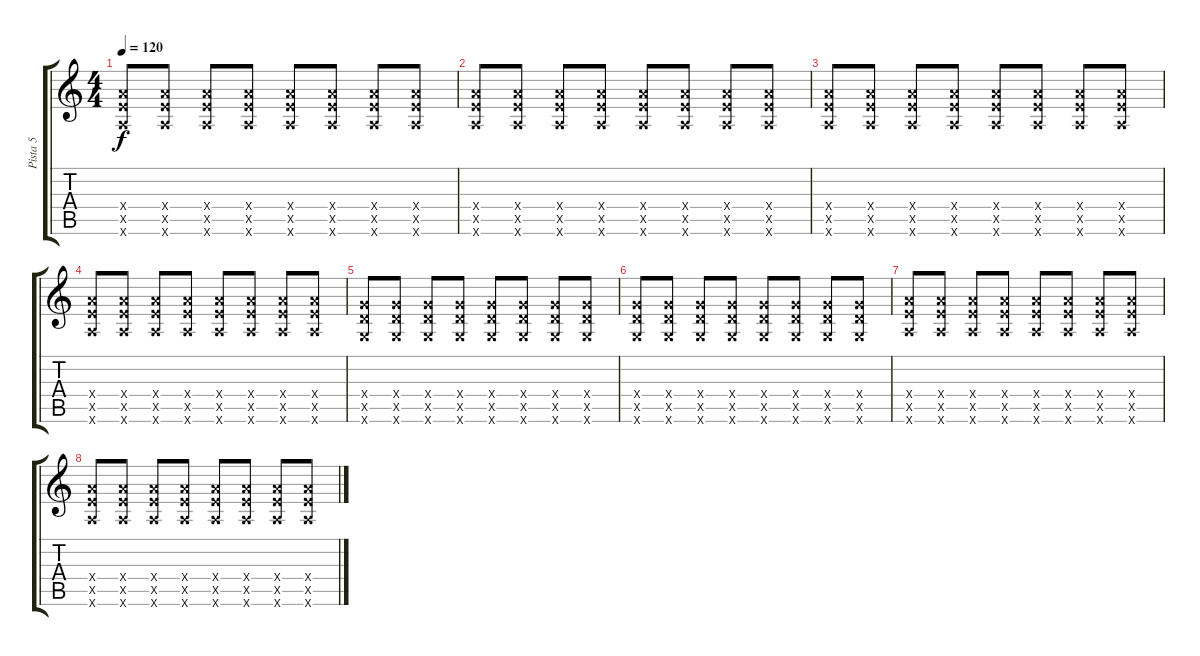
\track ("Pista 5" "Pista 5") {instrument overdrivenguitar}
\staff {score tabs}
\tuning (E4 B3 G3 D3 A2 E2) {hide}
\ts (4 4)
\tempo 120
\clef g2
\ks c
(7.4{x} 7.5{x} 5.6{x}).8{dy f} (7.4{x} 7.5{x} 5.6{x}).8 (7.4{x} 7.5{x} 5.6{x}).8 (7.4{x} 7.5{x} 5.6{x}).8 (7.4{x} 7.5{x} 5.6{x}).8 (7.4{x} 7.5{x} 5.6{x}).8 (7.4{x} 7.5{x} 5.6{x}).8 (7.4{x} 7.5{x} 5.6{x}).8 |
(7.4{x} 7.5{x} 5.6{x}).8 (7.4{x} 7.5{x} 5.6{x}).8 (7.4{x} 7.5{x} 5.6{x}).8 (7.4{x} 7.5{x} 5.6{x}).8 (7.4{x} 7.5{x} 5.6{x}).8 (7.4{x} 7.5{x} 5.6{x}).8 (7.4{x} 7.5{x} 5.6{x}).8 (7.4{x} 7.5{x} 5.6{x}).8 |
(7.4{x} 7.5{x} 5.6{x}).8 (7.4{x} 7.5{x} 5.6{x}).8 (7.4{x} 7.5{x} 5.6{x}).8 (7.4{x} 7.5{x} 5.6{x}).8 (7.4{x} 7.5{x} 5.6{x}).8 (7.4{x} 7.5{x} 5.6{x}).8 (7.4{x} 7.5{x} 5.6{x}).8 (7.4{x} 7.5{x} 5.6{x}).8 |
(7.4{x} 7.5{x} 5.6{x}).8 (7.4{x} 7.5{x} 5.6{x}).8 (7.4{x} 7.5{x} 5.6{x}).8 (7.4{x} 7.5{x} 5.6{x}).8 (7.4{x} 7.5{x} 5.6{x}).8 (7.4{x} 7.5{x} 5.6{x}).8 (7.4{x} 7.5{x} 5.6{x}).8 (7.4{x} 7.5{x} 5.6{x}).8 |
(5.4{x} 5.5{x} 3.6{x}).8 (5.4{x} 5.5{x} 3.6{x}).8 (5.4{x} 5.5{x} 3.6{x}).8 (5.4{x} 5.5{x} 3.6{x}).8 (5.4{x} 5.5{x} 3.6{x}).8 (5.4{x} 5.5{x} 3.6{x}).8 (5.4{x} 5.5{x} 3.6{x}).8 (5.4{x} 5.5{x} 3.6{x}).8 |
(5.4{x} 5.5{x} 3.6{x}).8 (5.4{x} 5.5{x} 3.6{x}).8 (5.4{x} 5.5{x} 3.6{x}).8 (5.4{x} 5.5{x} 3.6{x}).8 (5.4{x} 5.5{x} 3.6{x}).8 (5.4{x} 5.5{x} 3.6{x}).8 (5.4{x} 5.5{x} 3.6{x}).8 (5.4{x} 5.5{x} 3.6{x}).8 |
(7.4{x} 7.5{x} 5.6{x}).8 (7.4{x} 7.5{x} 5.6{x}).8 (7.4{x} 7.5{x} 5.6{x}).8 (7.4{x} 7.5{x} 5.6{x}).8 (7.4{x} 7.5{x} 5.6{x}).8 (7.4{x} 7.5{x} 5.6{x}).8 (7.4{x} 7.5{x} 5.6{x}).8 (7.4{x} 7.5{x} 5.6{x}).8 |
(7.4{x} 7.5{x} 5.6{x}).8 (7.4{x} 7.5{x} 5.6{x}).8 (7.4{x} 7.5{x} 5.6{x}).8 (7.4{x} 7.5{x} 5.6{x}).8 (7.4{x} 7.5{x} 5.6{x}).8 (7.4{x} 7.5{x} 5.6{x}).8 (7.4{x} 7.5{x} 5.6{x}).8 (7.4{x} 7.5{x} 5.6{x}).8
